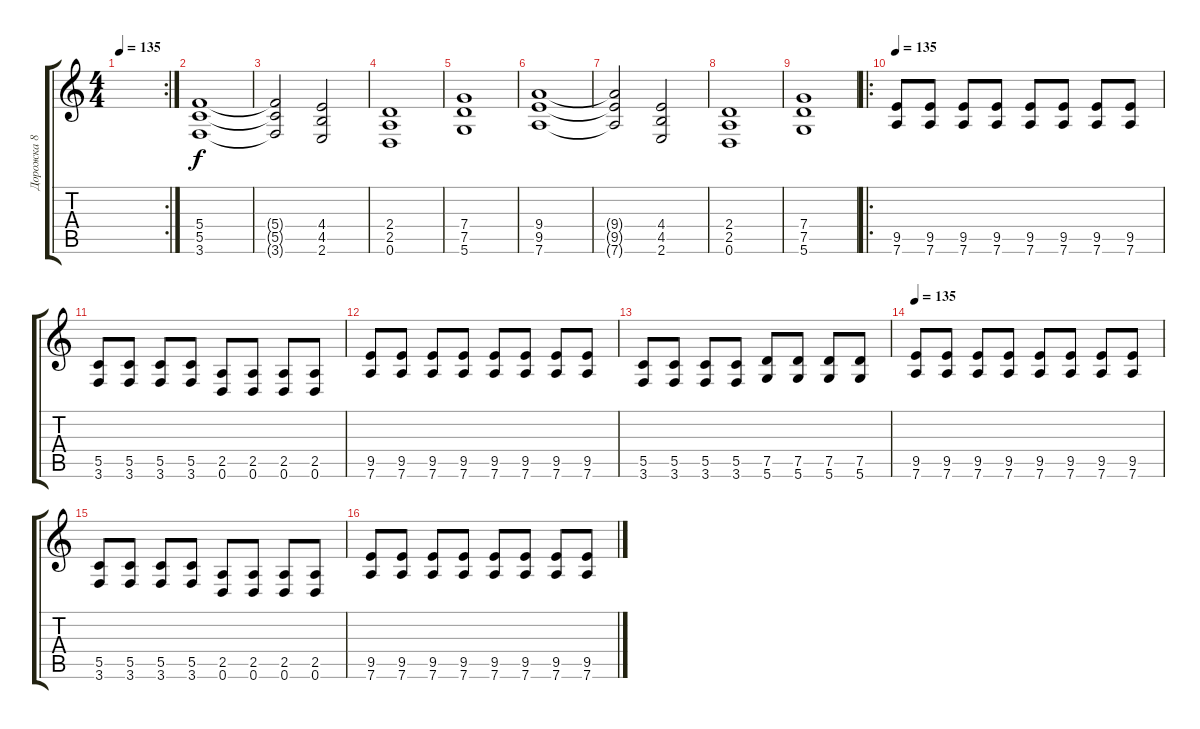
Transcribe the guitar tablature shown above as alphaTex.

\track ("Дорожка 8" "Дорожка 8") {solo instrument distortionguitar}
\staff {score tabs}
\tuning (D4 A3 F3 C3 G2 D2) {hide}
\rc 2
\ts (4 4)
\tempo 135
\clef g2
\ks c
|
(5.4 5.5 3.6).1 |
(5.4{t} 5.5{t} 3.6{t}).2 (4.4 4.5 2.6).2 |
(2.4 2.5 0.6).1 |
(7.4 7.5 5.6).1 |
(9.4 9.5 7.6).1 |
(9.4{t} 9.5{t} 7.6{t}).2 (4.4 4.5 2.6).2 |
(2.4 2.5 0.6).1 |
(7.4 7.5 5.6).1 |
\ro
\tempo 135
(9.5 7.6).8 (9.5 7.6).8 (9.5 7.6).8 (9.5 7.6).8 (9.5 7.6).8 (9.5 7.6).8 (9.5 7.6).8 (9.5 7.6).8 |
(5.5 3.6).8 (5.5 3.6).8 (5.5 3.6).8 (5.5 3.6).8 (2.5 0.6).8 (2.5 0.6).8 (2.5 0.6).8 (2.5 0.6).8 |
(9.5 7.6).8 (9.5 7.6).8 (9.5 7.6).8 (9.5 7.6).8 (9.5 7.6).8 (9.5 7.6).8 (9.5 7.6).8 (9.5 7.6).8 |
(5.5 3.6).8 (5.5 3.6).8 (5.5 3.6).8 (5.5 3.6).8 (7.5 5.6).8 (7.5 5.6).8 (7.5 5.6).8 (7.5 5.6).8 |
\tempo 135
(9.5 7.6).8 (9.5 7.6).8 (9.5 7.6).8 (9.5 7.6).8 (9.5 7.6).8 (9.5 7.6).8 (9.5 7.6).8 (9.5 7.6).8 |
(5.5 3.6).8 (5.5 3.6).8 (5.5 3.6).8 (5.5 3.6).8 (2.5 0.6).8 (2.5 0.6).8 (2.5 0.6).8 (2.5 0.6).8 |
(9.5 7.6).8 (9.5 7.6).8 (9.5 7.6).8 (9.5 7.6).8 (9.5 7.6).8 (9.5 7.6).8 (9.5 7.6).8 (9.5 7.6).8
